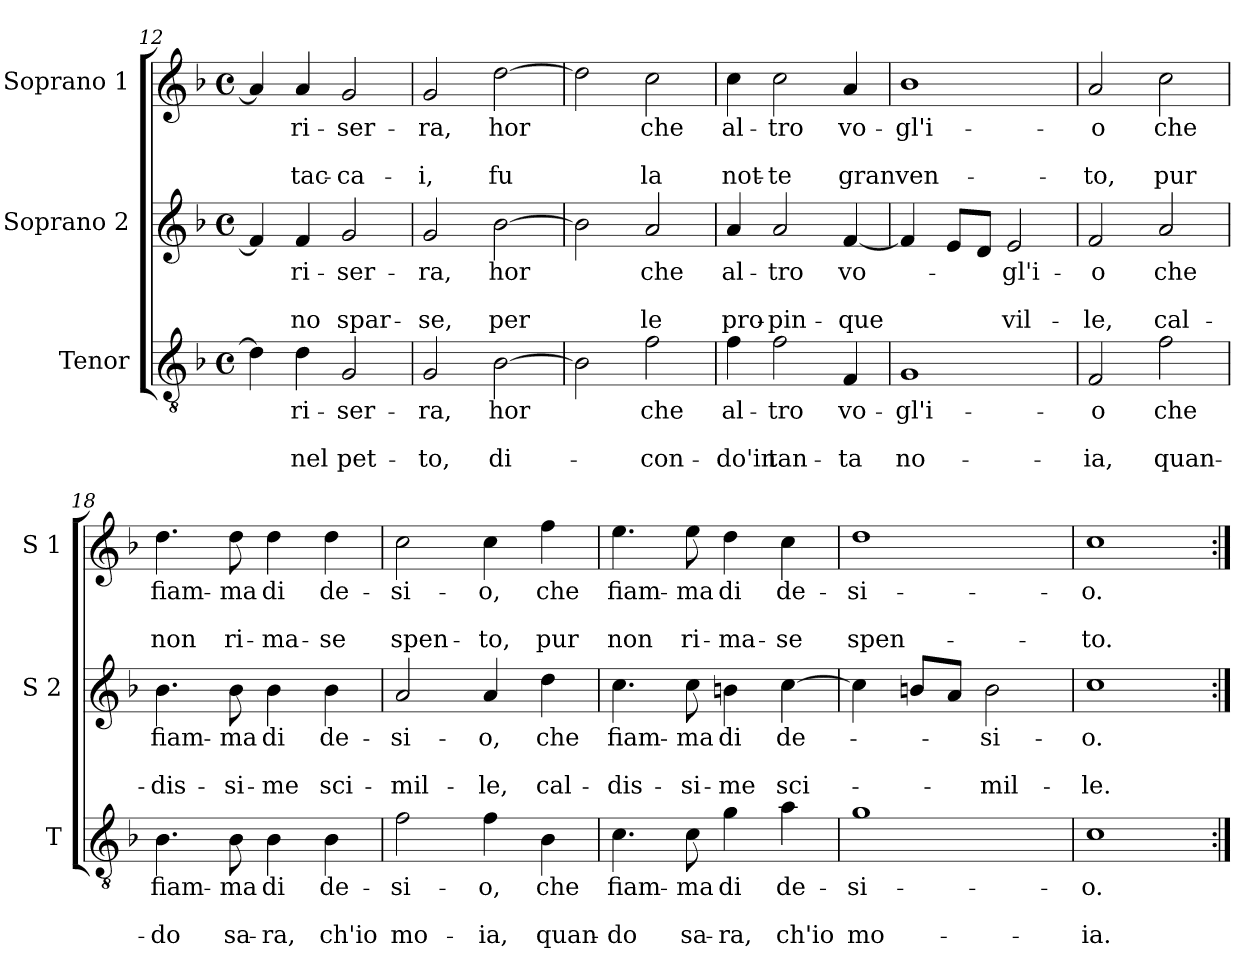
**kern	**text	**text	**text	**kern	**text	**text	**text	**kern	**text	**text	**text
*part3	*part3	*part3	*part3	*part2	*part2	*part2	*part2	*part1	*part1	*part1	*part1
*staff3	*staff3	*staff3	*staff3	*staff2	*staff2	*staff2	*staff2	*staff1	*staff1	*staff1	*staff1
*I"Tenor	*	*	*	*I"Soprano 2	*	*	*	*I"Soprano 1	*	*	*
*I'T	*	*	*	*I'S 2	*	*	*	*I'S 1	*	*	*
*clefGv2	*	*	*	*clefG2	*	*	*	*clefG2	*	*	*
*k[b-]	*	*	*	*k[b-]	*	*	*	*k[b-]	*	*	*
*F:	*	*	*	*F:	*	*	*	*F:	*	*	*
*M4/4	*	*	*	*M4/4	*	*	*	*M4/4	*	*	*
*met(c)	*	*	*	*met(c)	*	*	*	*met(c)	*	*	*
=12	=12	=12	=12	=12	=12	=12	=12	=12	=12	=12	=12
4d\]	.	.	.	4f/]	.	.	.	4a/]	.	.	.
!	!LO:LY:b	!	!LO:LY:b	!	!LO:LY:b	!	!LO:LY:b	!	!LO:LY:b	!	!LO:LY:b
4d\	ri-	.	nel	4f/	ri-	.	-no	4a/	ri-	.	-tac-
!	!LO:LY:b	!	!LO:LY:b	!	!LO:LY:b	!	!LO:LY:b	!	!LO:LY:b	!	!LO:LY:b
2G/	-ser-	.	pet-	2g/	-ser-	.	spar-	2g/	-ser-	.	-ca-
=13	=13	=13	=13	=13	=13	=13	=13	=13	=13	=13	=13
!	!LO:LY:b	!	!LO:LY:b	!	!LO:LY:b	!	!LO:LY:b	!	!LO:LY:b	!	!LO:LY:b
2G/	-ra,	.	-to,	2g/	-ra,	.	-se,	2g/	-ra,	.	-i,
!	!LO:LY:b	!	!LO:LY:b	!	!LO:LY:b	!	!LO:LY:b	!	!LO:LY:b	!	!LO:LY:b
[2B-\	hor	.	di-	[2b-\	hor	.	per	[2dd\	hor	.	fu
=14	=14	=14	=14	=14	=14	=14	=14	=14	=14	=14	=14
2B-\]	.	.	.	2b-\]	.	.	.	2dd\]	.	.	.
!	!LO:LY:b	!	!LO:LY:b	!	!LO:LY:b	!	!LO:LY:b	!	!LO:LY:b	!	!LO:LY:b
2f\	che	.	-con-	2a/	che	.	le	2cc\	che	.	la
=15	=15	=15	=15	=15	=15	=15	=15	=15	=15	=15	=15
!	!LO:LY:b	!	!LO:LY:b	!	!LO:LY:b	!	!LO:LY:b	!	!LO:LY:b	!	!LO:LY:b
4f\	al-	.	-do'in	4a/	al-	.	pro-	4cc\	al-	.	not-
!	!LO:LY:b	!	!LO:LY:b	!	!LO:LY:b	!	!LO:LY:b	!	!LO:LY:b	!	!LO:LY:b
2f\	-tro	.	tan-	2a/	-tro	.	-pin-	2cc\	-tro	.	-te
!	!LO:LY:b	!	!LO:LY:b	!	!LO:LY:b	!	!LO:LY:b	!	!LO:LY:b	!	!LO:LY:b
4F/	vo-	.	-ta	[4f/	vo-	.	-que	4a/	vo-	.	gran
=16	=16	=16	=16	=16	=16	=16	=16	=16	=16	=16	=16
!	!LO:LY:b	!	!LO:LY:b	!	!	!	!	!	!LO:LY:b	!	!LO:LY:b
1G	-gl'i-	.	no-	4f/]	.	.	.	1b-	-gl'i-	.	ven-
.	.	.	.	8e/L	.	.	.	.	.	.	.
.	.	.	.	8d/J	.	.	.	.	.	.	.
!	!	!	!	!	!LO:LY:b	!	!LO:LY:b	!	!	!	!
.	.	.	.	2e/	-gl'i-	.	vil-	.	.	.	.
!!LO:LB:g=z
=17	=17	=17	=17	=17	=17	=17	=17	=17	=17	=17	=17
!	!LO:LY:b	!	!LO:LY:b	!	!LO:LY:b	!	!LO:LY:b	!	!LO:LY:b	!	!LO:LY:b
2F/	-o	.	-ia,	2f/	-o	.	-le,	2a/	-o	.	-to,
!	!LO:LY:b	!	!LO:LY:b	!	!LO:LY:b	!	!LO:LY:b	!	!LO:LY:b	!	!LO:LY:b
2f\	che	.	quan-	2a/	che	.	cal-	2cc\	che	.	pur
=18	=18	=18	=18	=18	=18	=18	=18	=18	=18	=18	=18
!	!LO:LY:b	!	!LO:LY:b	!	!LO:LY:b	!	!LO:LY:b	!	!LO:LY:b	!	!LO:LY:b
4.B-\	fiam-	.	-do	4.b-\	fiam-	.	-dis-	4.dd\	fiam-	.	non
!	!LO:LY:b	!	!LO:LY:b	!	!LO:LY:b	!	!LO:LY:b	!	!LO:LY:b	!	!LO:LY:b
8B-\	-ma	.	sa-	8b-\	-ma	.	-si-	8dd\	-ma	.	ri-
!	!LO:LY:b	!	!LO:LY:b	!	!LO:LY:b	!	!LO:LY:b	!	!LO:LY:b	!	!LO:LY:b
4B-\	di	.	-ra,	4b-\	di	.	-me	4dd\	di	.	-ma-
!	!LO:LY:b	!	!LO:LY:b	!	!LO:LY:b	!	!LO:LY:b	!	!LO:LY:b	!	!LO:LY:b
4B-\	de-	.	ch'io	4b-\	de-	.	sci-	4dd\	de-	.	-se
=19	=19	=19	=19	=19	=19	=19	=19	=19	=19	=19	=19
!	!LO:LY:b	!	!LO:LY:b	!	!LO:LY:b	!	!LO:LY:b	!	!LO:LY:b	!	!LO:LY:b
2f\	-si-	.	mo-	2a/	-si-	.	-mil-	2cc\	-si-	.	spen-
!	!LO:LY:b	!	!LO:LY:b	!	!LO:LY:b	!	!LO:LY:b	!	!LO:LY:b	!	!LO:LY:b
4f\	-o,	.	-ia,	4a/	-o,	.	-le,	4cc\	-o,	.	-to,
!	!LO:LY:b	!	!LO:LY:b	!	!LO:LY:b	!	!LO:LY:b	!	!LO:LY:b	!	!LO:LY:b
4B-\	che	.	quan-	4dd\	che	.	cal-	4ff\	che	.	pur
=20	=20	=20	=20	=20	=20	=20	=20	=20	=20	=20	=20
!	!LO:LY:b	!	!LO:LY:b	!	!LO:LY:b	!	!LO:LY:b	!	!LO:LY:b	!	!LO:LY:b
4.c\	fiam-	.	-do	4.cc\	fiam-	.	-dis-	4.ee\	fiam-	.	non
!	!LO:LY:b	!	!LO:LY:b	!	!LO:LY:b	!	!LO:LY:b	!	!LO:LY:b	!	!LO:LY:b
8c\	-ma	.	sa-	8cc\	-ma	.	-si-	8ee\	-ma	.	ri-
!	!LO:LY:b	!	!LO:LY:b	!	!LO:LY:b	!	!LO:LY:b	!	!LO:LY:b	!	!LO:LY:b
4g\	di	.	-ra,	4bn\	di	.	-me	4dd\	di	.	-ma-
!	!LO:LY:b	!	!LO:LY:b	!	!LO:LY:b	!	!LO:LY:b	!	!LO:LY:b	!	!LO:LY:b
4a\	de-	.	ch'io	[4cc\	de-	.	sci-	4cc\	de-	.	-se
=21	=21	=21	=21	=21	=21	=21	=21	=21	=21	=21	=21
!	!LO:LY:b	!	!LO:LY:b	!	!	!	!	!	!LO:LY:b	!	!LO:LY:b
1g	-si-	.	mo-	4cc\]	.	.	.	1dd	-si-	.	spen-
.	.	.	.	8bn/L	.	.	.	.	.	.	.
.	.	.	.	8a/J	.	.	.	.	.	.	.
!	!	!	!	!	!LO:LY:b	!	!LO:LY:b	!	!	!	!
.	.	.	.	2b\	-si-	.	-mil-	.	.	.	.
=22	=22	=22	=22	=22	=22	=22	=22	=22	=22	=22	=22
!	!LO:LY:b	!	!LO:LY:b	!	!LO:LY:b	!	!LO:LY:b	!	!LO:LY:b	!	!LO:LY:b
1c	-o.	.	-ia.	1cc	-o.	.	-le.	1cc	-o.	.	-to.
=:|!	=:|!	=:|!	=:|!	=:|!	=:|!	=:|!	=:|!	=:|!	=:|!	=:|!	=:|!
*-	*-	*-	*-	*-	*-	*-	*-	*-	*-	*-	*-
